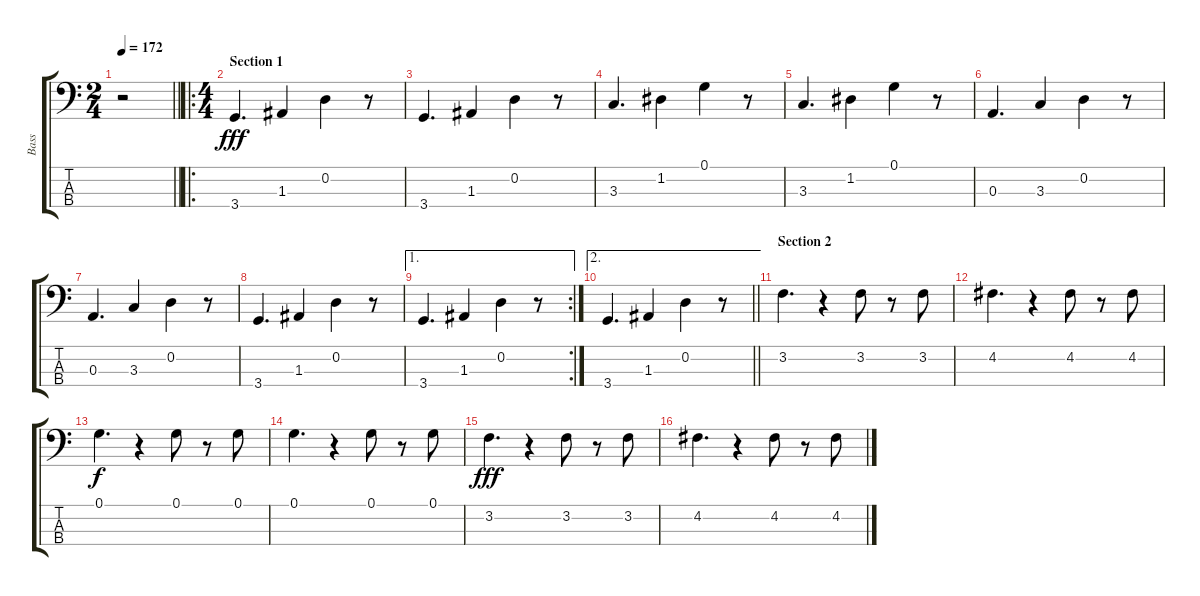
\track ("Bass" "Bass") {instrument electricbasspick}
\staff {score tabs}
\tuning (G2 D2 A1 E1) {hide}
\ts (2 4)
\tempo 172
\clef f4
\barLineRight lightlight
\ks c
r.2{dy fff instrument electricbasspick} |
\ro
\ts (4 4)
\section ("" "Section 1")
3.4.4{d} 1.3.4 0.2.4 r.8 |
3.4.4{d} 1.3.4 0.2.4 r.8 |
3.3.4{d} 1.2.4 0.1.4 r.8 |
3.3.4{d} 1.2.4 0.1.4 r.8 |
0.3.4{d} 3.3.4 0.2.4 r.8 |
0.3.4{d} 3.3.4 0.2.4 r.8 |
3.4.4{d} 1.3.4 0.2.4 r.8 |
\ae 1
\rc 2
3.4.4{d} 1.3.4 0.2.4 r.8 |
\ae 2
\barLineRight lightlight
3.4.4{d} 1.3.4 0.2.4 r.8 |
\section ("" "Section 2")
3.2.4{d} r.4 3.2.8 r.8 3.2.8 |
4.2.4{d} r.4 4.2.8 r.8 4.2.8 |
0.1.4{d dy f} r.4 0.1.8 r.8 0.1.8 |
0.1.4{d} r.4 0.1.8 r.8 0.1.8 |
3.2.4{d dy fff} r.4 3.2.8 r.8 3.2.8 |
4.2.4{d} r.4 4.2.8 r.8 4.2.8
